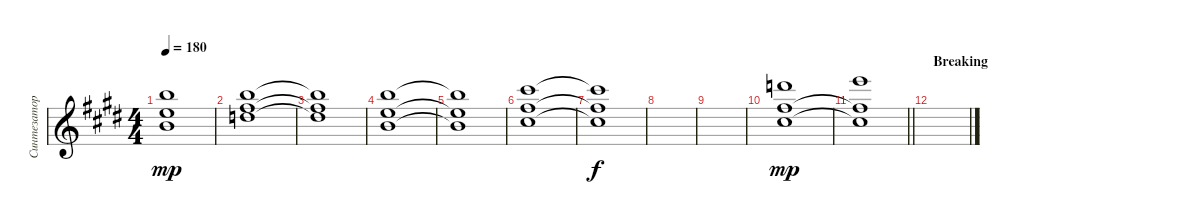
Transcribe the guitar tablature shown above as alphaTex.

\track ("Синтезатор" "Синтезатор") {instrument churchorgan}
\staff {score}
\tuning (E4 B3 G3 D3 A2 E2) {hide}
\ts (4 4)
\tempo 180
\clef g2
\ks c#minor
(19.1{t} 17.2{t} 16.3{t}).1{dy mp} |
(19.1 19.2 19.3).1 |
(19.1{t} 19.2{t} 19.3{t}).1 |
(19.1 17.2 16.3).1 |
(19.1{t} 17.2{t} 16.3{t}).1 |
(21.1 19.2 18.3).1 |
(21.1{t} 19.2{t} 18.3{t}).1{dy f} |
|
|
(22.1 19.2 18.3).1{dy mp} |
\barLineRight lightlight
(24.1 19.2{t} 18.3{t}).1 |
\section ("" "Breaking")
